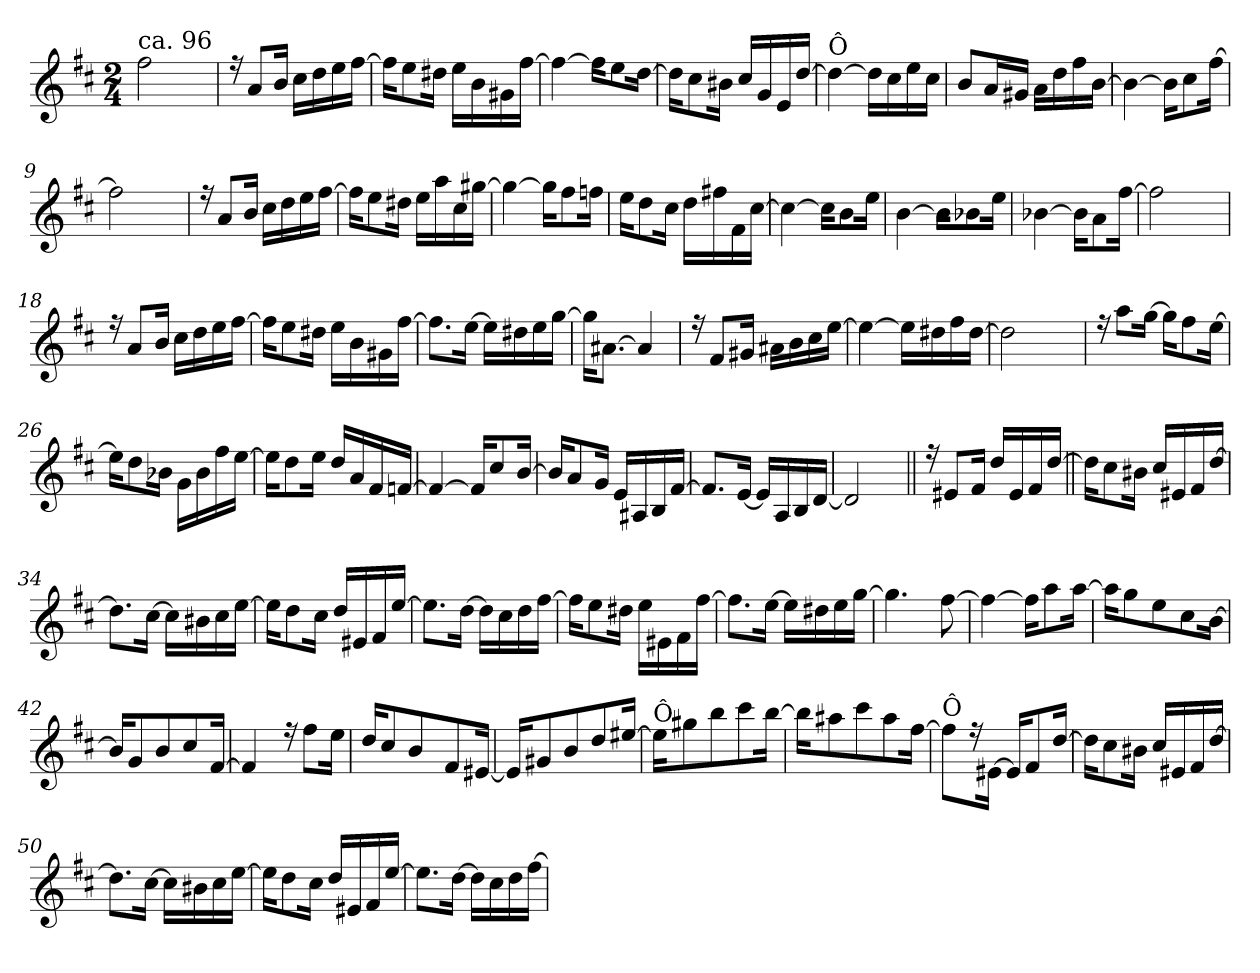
**kern
*part1
*staff1
*clefG2
*k[f#c#]
*D:
*M2/4
=1
*^
!LO:TX:a:t=ca. 96	!
2ff#\	4ryy
.	4ryy
=2	=2
16ree	4ryy
8a/L	.
16b/Jk	.
16cc#\LL	4ryy
16dd\	.
16ee\	.
[<16ff#\JJ	.
=3	=3
16ff#\KL]	2ryy
8ee\	.
16dd#X\Jk	.
16ee\LL	.
16b\	.
16g#X\	.
[<16ff#\JJ	.
=4	=4
4ff#\_	2ryy
16ff#\KL]	.
8ee\	.
[<16dd\Jk	.
!!LO:LB:g=z	!!
=5	=5
16dd\KL]	2ryy
8cc#\	.
16b#X\Jk	.
16cc#/LL	.
16g/	.
16e/	.
[>16dd/JJ	.
=6	=6
!LO:TX:a:t=Ô	!
4dd\_	2ryy
16dd\LL]	.
16cc#\	.
16ee\	.
16cc#\JJ	.
=7	=7
8b/L	2ryy
16a/L	.
16g#X/JJ	.
16a\LL	.
16dd\	.
16ff#\	.
[<16b\JJ	.
=8	=8
4b\_	4ryy
16b\KL]	4ryy
8cc#\	.
[<16ff#\Jk	.
=9	=9
2ff#\]	4ryy
.	4ryy
!!LO:LB:g=z	!!
=10	=10
16ree	4ryy
8a/L	.
16b/Jk	.
16cc#\LL	4ryy
16dd\	.
16ee\	.
[<16ff#\JJ	.
=11	=11
16ff#\KL]	2ryy
8ee\	.
16dd#X\Jk	.
16ee\LL	.
16aa\	.
16cc#\	.
[<16gg#X\JJ	.
=12	=12
4gg#\_	4ryy
16gg#\KL]	4ryy
8ff#\	.
16ffn\Jk	.
=13	=13
16ee\KL	2ryy
8dd\	.
16cc#\Jk	.
16dd\LL	.
16ff#X\	.
16f#\	.
[<16cc#\JJ	.
=14	=14
4cc#\_	2ryy
16cc#\KL]	.
8b\	.
16ee\Jk	.
!!LO:LB:g=z	!!
=15	=15
[<4b\	2ryy
16b\KL]	.
8b-X\	.
16ee\Jk	.
=16	=16
[<4b-X\	4ryy
16b-\KL]	4ryy
8a\	.
[<16ff#\Jk	.
=17	=17
2ff#\]	4ryy
.	4ryy
=18	=18
16ree	4ryy
8a/L	.
16b/Jk	.
16cc#\LL	4ryy
16dd\	.
16ee\	.
[<16ff#\JJ	.
=19	=19
16ff#\KL]	2ryy
8ee\	.
16dd#X\Jk	.
16ee\LL	.
16b\	.
16g#X\	.
[<16ff#\JJ	.
!!LO:LB:g=z	!!
=20	=20
8.ff#\L]	2ryy
[<16ee\Jk	.
16ee\LL]	.
16dd#X\	.
16ee\	.
[<16gg\JJ	.
=21	=21
16gg\KL]	2ryy
[<8.a#X\J	.
4a#/]	.
=22	=22
16ree	2ryy
8f#/L	.
16g#X/Jk	.
16a#X\LL	.
16b\	.
16cc#\	.
[<16ee\JJ	.
=23	=23
4ee\_	2ryy
16ee\LL]	.
16dd#X\	.
16ff#\	.
[<16dd#\JJ	.
=24	=24
2dd#\]	4ryy
.	4ryy
!!LO:LB:g=z	!!
=25	=25
16ree	2ryy
8aa\L	.
[<16gg\Jk	.
16gg\KL]	.
8ff#\	.
[<16ee\Jk	.
=26	=26
16ee\KL]	2ryy
8dd\	.
16b-X\Jk	.
16g\LL	.
16b-\	.
16ff#\	.
[<16ee\JJ	.
=27	=27
16ee\KL]	2ryy
8dd\	.
16ee\Jk	.
16dd/LL	.
16a/	.
16f#/	.
[>16fn/JJ	.
=28	=28
4f/_	2ryy
16f/KL]	.
8cc#/	.
[>16b/Jk	.
=29	=29
16b/KL]	2ryy
8a/	.
16g/Jk	.
16e/LL	.
16A#X/	.
16B/	.
[>16f#/JJ	.
!!LO:LB:g=z	!!
=30	=30
8.f#/L]	4ryy
[>16e/Jk	.
16e/LL]	4ryy
16A/	.
16B/	.
[>16d/JJ	.
=31	=31
2d/]	2ryy
=32||	=32||
16r	2ryy
8e#X/L	.
16f#/Jk	.
16dd/LL	.
16e#/	.
16f#/	.
[>16dd/JJ	.
=33||	=33||
16dd\KL]	2ryy
8cc#\	.
16b#X\Jk	.
16cc#/LL	.
16e#X/	.
16f#/	.
[>16dd/JJ	.
=34	=34
8.dd\L]	4ryy
[<16cc#\Jk	.
16cc#\LL]	4ryy
16b#X\	.
16cc#\	.
[<16ee\JJ	.
!!LO:LB:g=z	!!
=35	=35
16ee\KL]	2ryy
8dd\	.
16cc#\Jk	.
16dd/LL	.
16e#X/	.
16f#/	.
[>16ee/JJ	.
=36	=36
8.ee\L]	4ryy
[<16dd\Jk	.
16dd\LL]	4ryy
16cc#\	.
16dd\	.
[<16ff#\JJ	.
=37	=37
16ff#\KL]	2ryy
8ee\	.
16dd#X\Jk	.
16ee\LL	.
16e#X\	.
16f#\	.
[<16ff#\JJ	.
=38	=38
8.ff#\L]	2ryy
[<16ee\Jk	.
16ee\LL]	.
16dd#X\	.
16ee\	.
[<16gg\JJ	.
=39	=39
4.gg\]	2ryy
[<8ff#\	.
!!LO:LB:g=z	!!
=40	=40
4ff#\_	4ryy
16ff#\KL]	4ryy
8aa\	.
[<16aa\Jk	.
=41	=41
16aa\KL]	2ryy
8gg\	.
8ee\	.
8cc#\	.
[<16b\Jk	.
=42	=42
16b/KL]	2ryy
8g/	.
8b/	.
8cc#/	.
[>16f#/Jk	.
=43	=43
4f#/]	2ryy
16ree	.
8ff#\L	.
16ee\Jk	.
=44	=44
16dd/KL	4ryy
8cc#/	.
8b/	.
.	4ryy
8f#/	.
[>16e#X/Jk	.
!!LO:LB:g=z	!!
=45	=45
16e#/KL]	2ryy
8g#X/	.
8b/	.
8dd/	.
[>16ee#X/Jk	.
=46	=46
!LO:TX:a:t=Ô	!
16ee#\KL]	2ryy
8gg#X\	.
8bb\	.
8ccc#\	.
[<16bb\Jk	.
=47	=47
16bb\KL]	2ryy
8aa#X\	.
8ccc#\	.
8aa#\	.
[<16ff#\Jk	.
=48	=48
!LO:TX:a:t=Ô	!
8ff#\L]	2ryy
16ree	.
[<16e#X\Jk	.
16e#/KL]	.
8f#/	.
[>16dd/Jk	.
=49	=49
16dd\KL]	2ryy
8cc#\	.
16b#X\Jk	.
16cc#/LL	.
16e#X/	.
16f#/	.
[>16dd/JJ	.
!!LO:PB:g=z	!!
=50	=50
8.dd\L]	4ryy
[<16cc#\Jk	.
16cc#\LL]	4ryy
16b#X\	.
16cc#\	.
[<16ee\JJ	.
=51	=51
16ee\KL]	2ryy
8dd\	.
16cc#\Jk	.
16dd/LL	.
16e#X/	.
16f#/	.
[>16ee/JJ	.
=52	=52
8.ee\L]	4ryy
[<16dd\Jk	.
16dd\LL]	4ryy
16cc#\	.
16dd\	.
[<16ff#\JJ	.
*v	*v
=
*-
